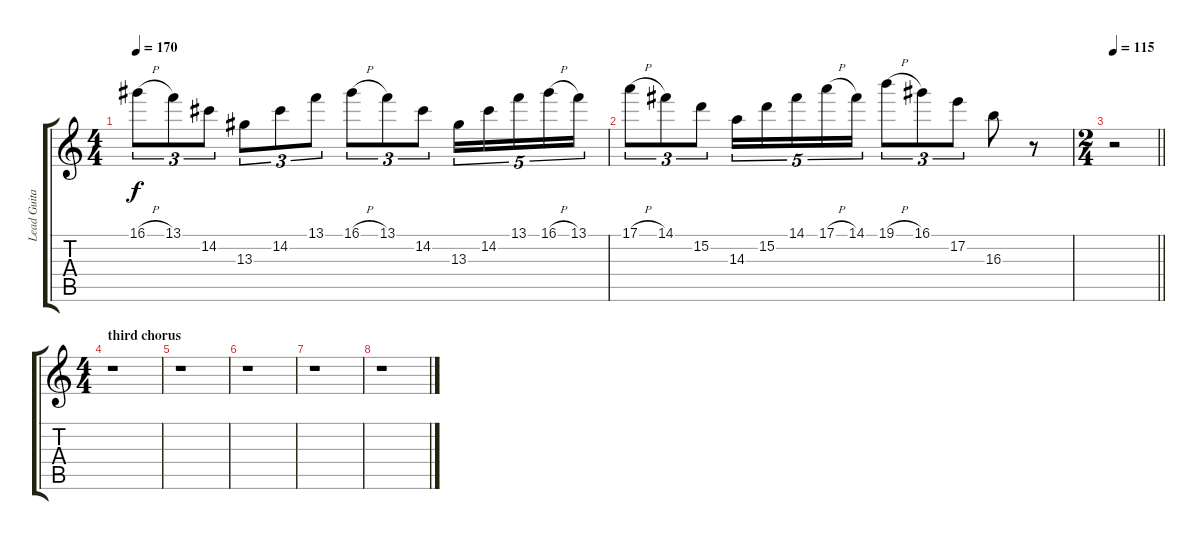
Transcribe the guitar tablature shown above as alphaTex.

\track ("Lead Guitar" "Lead Guita") {instrument overdrivenguitar}
\staff {score tabs}
\tuning (E4 B3 G3 D3 A2 E2) {hide}
\ts (4 4)
\tempo 170
\clef g2
\ks c
16.1{h}.8{tu (3 2) dy f} 13.1.8{tu (3 2)} 14.2.8{tu (3 2)} 13.3.8{tu (3 2)} 14.2.8{tu (3 2)} 13.1.8{tu (3 2)} 16.1{h}.8{tu (3 2)} 13.1.8{tu (3 2)} 14.2.8{tu (3 2)} 13.3.16{tu (5 4)} 14.2.16{tu (5 4)} 13.1.16{tu (5 4)} 16.1{h}.16{tu (5 4)} 13.1.16{tu (5 4)} |
17.1{h}.8{tu (3 2)} 14.1.8{tu (3 2)} 15.2.8{tu (3 2)} 14.3.16{tu (5 4)} 15.2.16{tu (5 4)} 14.1.16{tu (5 4)} 17.1{h}.16{tu (5 4)} 14.1.16{tu (5 4)} 19.1{h}.8{tu (3 2)} 16.1.8{tu (3 2)} 17.2.8{tu (3 2)} 16.3.8 r.8 |
\ts (2 4)
\tempo 115
\barLineRight lightlight
r.2 |
\ts (4 4)
\section ("" "third chorus")
r.1 |
r.1 |
r.1 |
r.1 |
r.1
